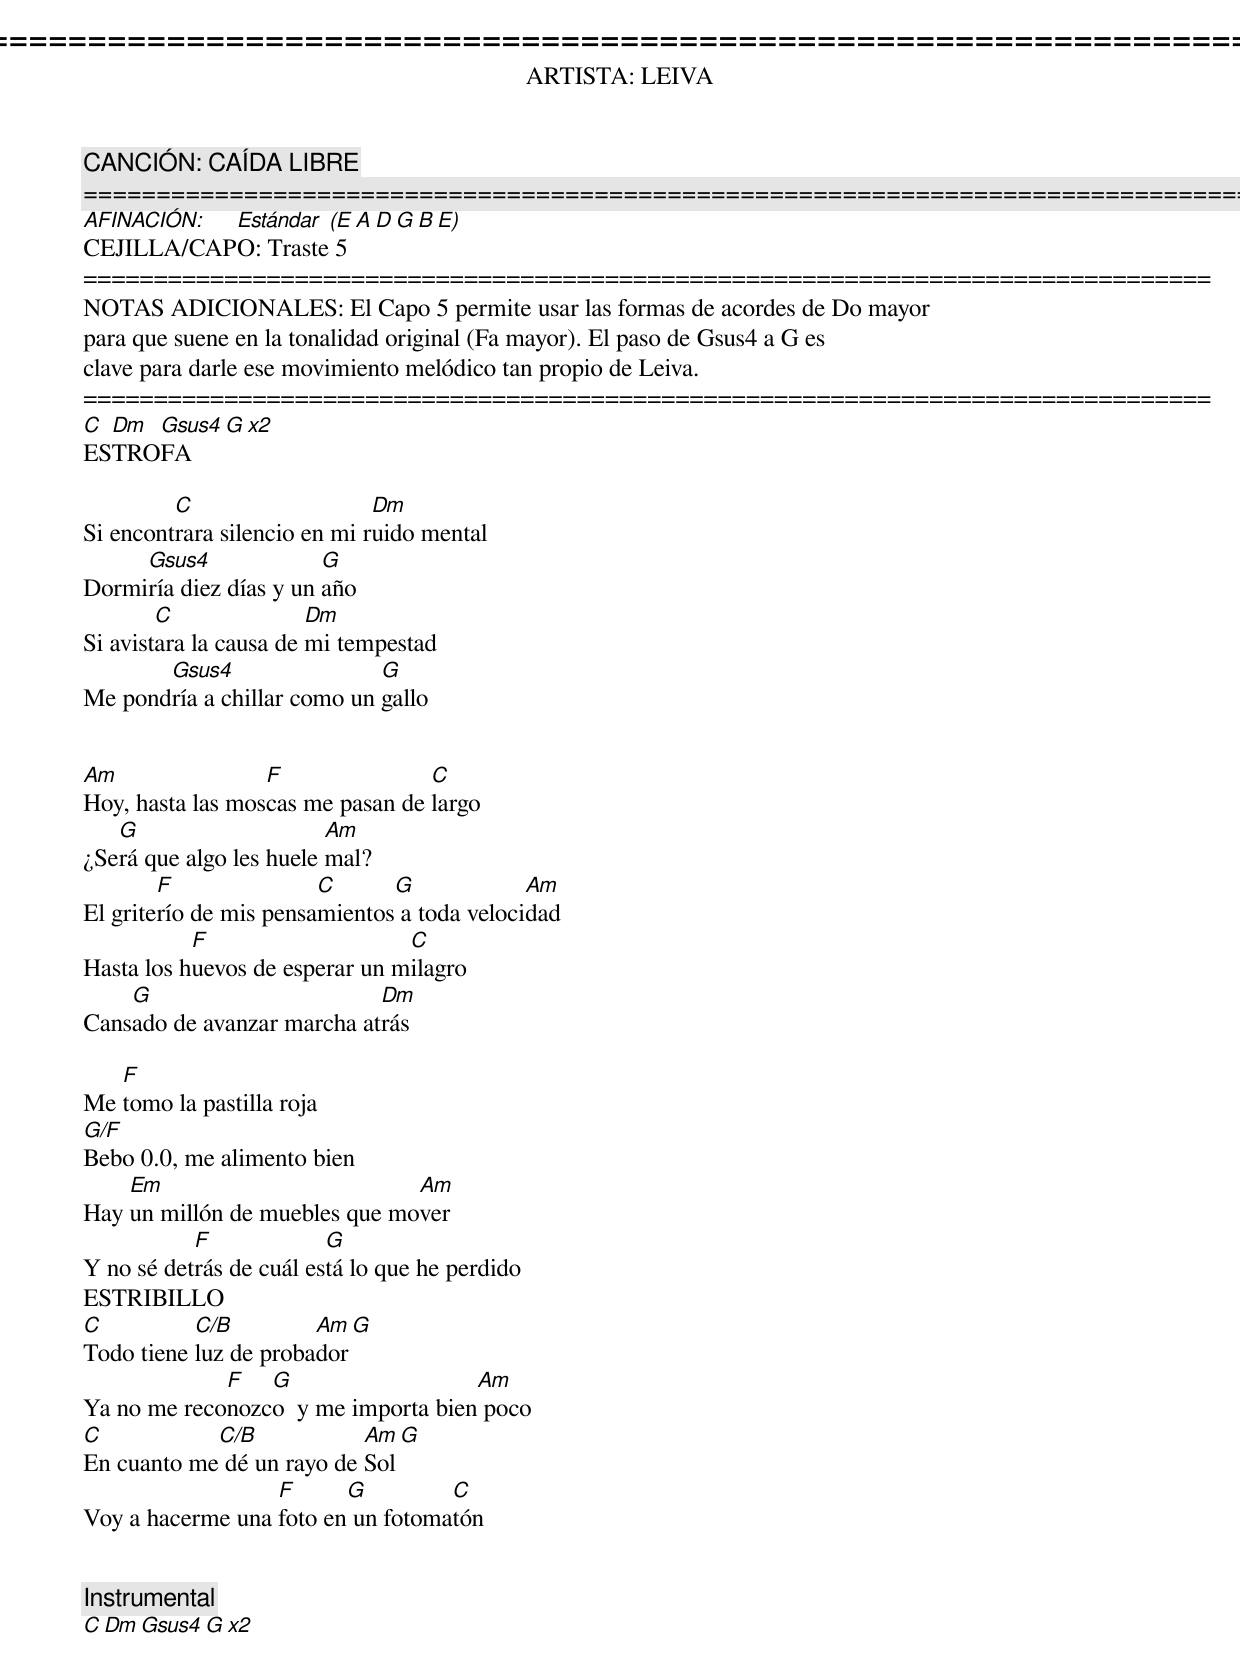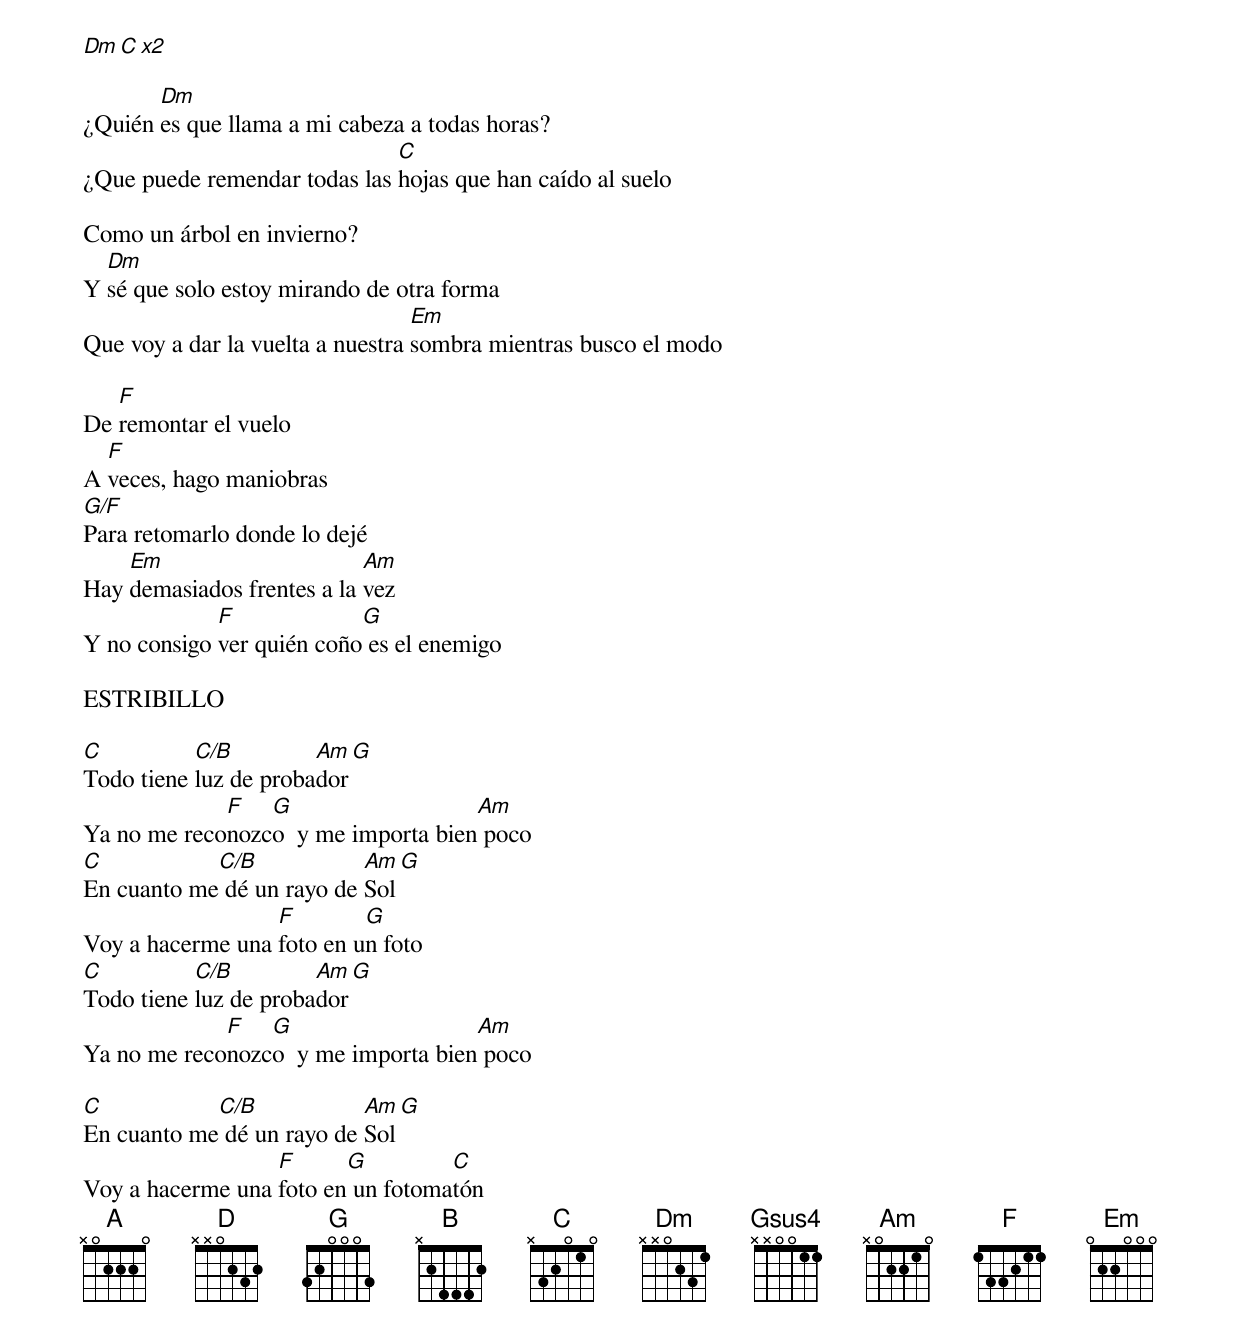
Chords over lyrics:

================================================================================
ARTISTA: LEIVA
CANCIÓN: CAÍDA LIBRE
================================================================================
AFINACIÓN: Estándar (E A D G B E)
CEJILLA/CAPO: Traste 5
================================================================================
NOTAS ADICIONALES: El Capo 5 permite usar las formas de acordes de Do mayor
para que suene en la tonalidad original (Fa mayor). El paso de Gsus4 a G es
clave para darle ese movimiento melódico tan propio de Leiva.
================================================================================
C Dm Gsus4 G  x2
ESTROFA

         C                    Dm
Si encontrara silencio en mi ruido mental
     Gsus4              G
Dormiría diez días y un año
        C               Dm
Si avistara la causa de mi tempestad
       Gsus4                 G
Me pondría a chillar como un gallo


Am                F               C
Hoy, hasta las moscas me pasan de largo
   G                     Am
¿Será que algo les huele mal?
        F               C      G             Am
El griterío de mis pensamientos a toda velocidad
           F                    C
Hasta los huevos de esperar un milagro
    G                       Dm
Cansado de avanzar marcha atrás

   F
Me tomo la pastilla roja
G/F
Bebo 0.0, me alimento bien
    Em                         Am
Hay un millón de muebles que mover
           F             G
Y no sé detrás de cuál está lo que he perdido
ESTRIBILLO
C          C/B         Am  G
Todo tiene luz de probador
             F   G                   Am
Ya no me reconozco  y me importa bien poco
C           C/B            Am  G
En cuanto me dé un rayo de Sol
                  F      G         C
Voy a hacerme una foto en un fotomatón


[Instrumental]
C Dm Gsus4 G  x2
Dm   C  x2

       Dm
¿Quién es que llama a mi cabeza a todas horas?
                              C
¿Que puede remendar todas las hojas que han caído al suelo

Como un árbol en invierno?
  Dm
Y sé que solo estoy mirando de otra forma
                                  Em
Que voy a dar la vuelta a nuestra sombra mientras busco el modo

   F
De remontar el vuelo
  F
A veces, hago maniobras
G/F
Para retomarlo donde lo dejé
    Em                      Am
Hay demasiados frentes a la vez
             F             G
Y no consigo ver quién coño es el enemigo

ESTRIBILLO

C          C/B         Am  G
Todo tiene luz de probador
             F   G                   Am
Ya no me reconozco  y me importa bien poco
C           C/B            Am  G
En cuanto me dé un rayo de Sol
                  F        G
Voy a hacerme una foto en un foto
C          C/B         Am  G
Todo tiene luz de probador
             F   G                   Am
Ya no me reconozco  y me importa bien poco

C           C/B            Am  G
En cuanto me dé un rayo de Sol
                  F      G         C
Voy a hacerme una foto en un fotomatón
